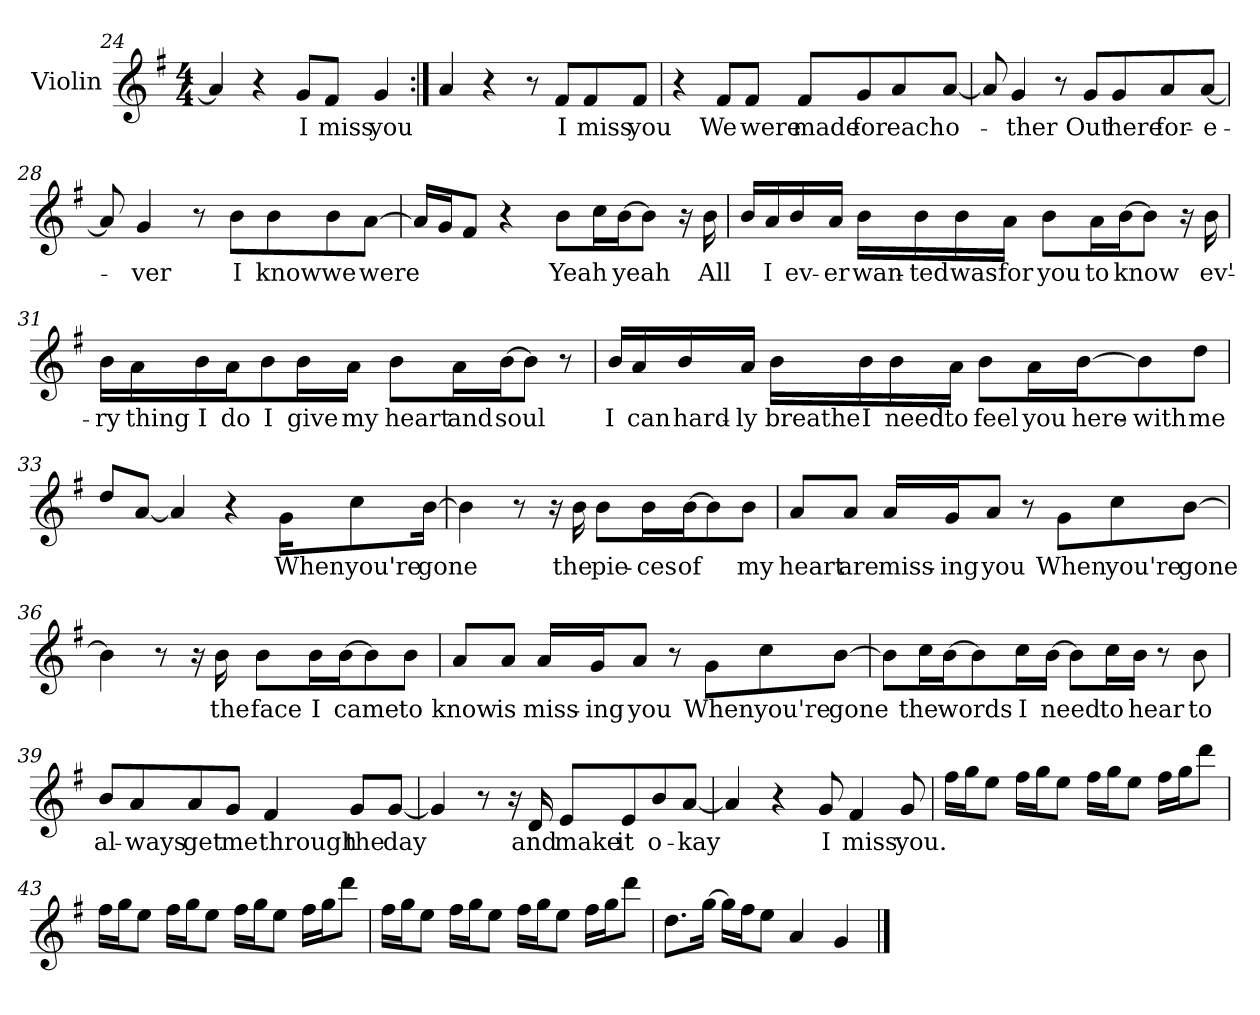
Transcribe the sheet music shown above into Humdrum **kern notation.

**kern	**text
*part1	*part1
*staff1	*staff1
*I"Violin	*
*I'Vln	*
!!LO:LB:g=z
*clefG2	*
*k[f#]	*
*G:	*
*M4/4	*
=24	=24
4a/]	.
4r	.
8g/L	I
8f#/J	miss
4g/	you
=25:|!	=25:|!
4a/	.
4r	.
8r	.
8f#/L	I
8f#/	miss
8f#/J	you
=26	=26
4r	.
8f#/L	We
8f#/J	were
8f#/L	made
8g/	for
8a/	each
[8a/J	o-
=27	=27
8a/]	.
4g/	-ther
8r	.
8g/L	Out
8g/	here
8a/	for-
[8a/J	-e-
!!LO:LB:g=z
=28	=28
8a/]	.
4g/	-ver
8r	.
8b\L	I
8b\	know
8b\	we
[8a\J	were
=29	=29
16a/LL]	.
16g/J	.
8f#/J	.
4r	.
8b\L	Yeah
16cc\L	.
[16b\J	yeah
8b\J]	.
16r	.
16b\	All
=30	=30
16b/LL	.
16a/	I
16b/	ev-
16a/JJ	-er
16b\LL	wan-
16b\	-ted
16b\	was
16a\JJ	for
8b\L	you
16a\L	to
[16b\J	know
8b\J]	.
16r	.
16b\	ev'-
!!LO:LB:g=z
=31	=31
16b\LL	-ry
16a\	thing
16b\	I
16a\J	do
8b\	I
16b\L	give
16a\JJ	my
8b\L	heart
16a\L	and
[16b\J	soul
8b\J]	.
8r	.
=32	=32
16b/LL	I
16a/	can
16b/	hard-
16a/JJ	-ly
16b\LL	breathe
16b\	I
16b\	need
16a\JJ	to
8b\L	feel
16a\L	you
[16b\J	here-
8b\]	-with
8dd\J	me
!!LO:LB:g=z
=33	=33
8dd/L	.
[8a/J	.
4a/]	.
4r	.
16g\KL	When
8cc\	you're
[16b\Jk	gone
=34	=34
4b\]	.
8r	.
16r	.
16b\	the
8b\L	pie-
16b\L	-ces
[16b\J	of
8b\]	.
8b\J	my
=35	=35
8a/L	heart
8a/J	are
16a/LL	miss-
16g/J	-ing
8a/J	you
8r	.
8g\L	When
8cc\	you're
[8b\J	gone
!!LO:LB:g=z
=36	=36
4b\]	.
8r	.
16r	.
16b\	the
8b\L	face
16b\L	I
[16b\J	came
8b\]	.
8b\J	to
=37	=37
8a/L	know
8a/J	is
16a/LL	miss-
16g/J	-ing
8a/J	you
8r	.
8g\L	When
8cc\	you're
[8b\J	gone
=38	=38
8b\L]	.
16cc\L	the
[16b\J	words
8b\]	.
16cc\L	I
[16b\JJ	need
8b\L]	.
16cc\L	to
16b\JJ	hear
8r	.
8b\	to
!!LO:LB:g=z
=39	=39
8b/L	al-
8a/	-ways
8a/	get
8g/J	me
4f#/	through
8g/L	the
[8g/J	day
=40	=40
4g/]	.
8r	.
16r	.
16d/	and
8e/L	make
8e/	it
8b/	o-
[8a/J	-kay
=41	=41
4a/]	.
4r	.
8g/	I
4f#/	miss
8g/	you.
=42	=42
16ff#\LL	.
16gg\J	.
8ee\J	.
16ff#\LL	.
16gg\J	.
8ee\J	.
16ff#\LL	.
16gg\J	.
8ee\J	.
16ff#\LL	.
16gg\J	.
8ddd\J	.
!!LO:LB:g=z
=43	=43
16ff#\LL	.
16gg\J	.
8ee\J	.
16ff#\LL	.
16gg\J	.
8ee\J	.
16ff#\LL	.
16gg\J	.
8ee\J	.
16ff#\LL	.
16gg\J	.
8ddd\J	.
=44	=44
16ff#\LL	.
16gg\J	.
8ee\J	.
16ff#\LL	.
16gg\J	.
8ee\J	.
16ff#\LL	.
16gg\J	.
8ee\J	.
16ff#\LL	.
16gg\J	.
8ddd\J	.
=45	=45
8.dd\L	.
[16gg\Jk	.
16gg\LL]	.
16ff#\J	.
8ee\J	.
4a/	.
4g/	.
==	==
*-	*-
